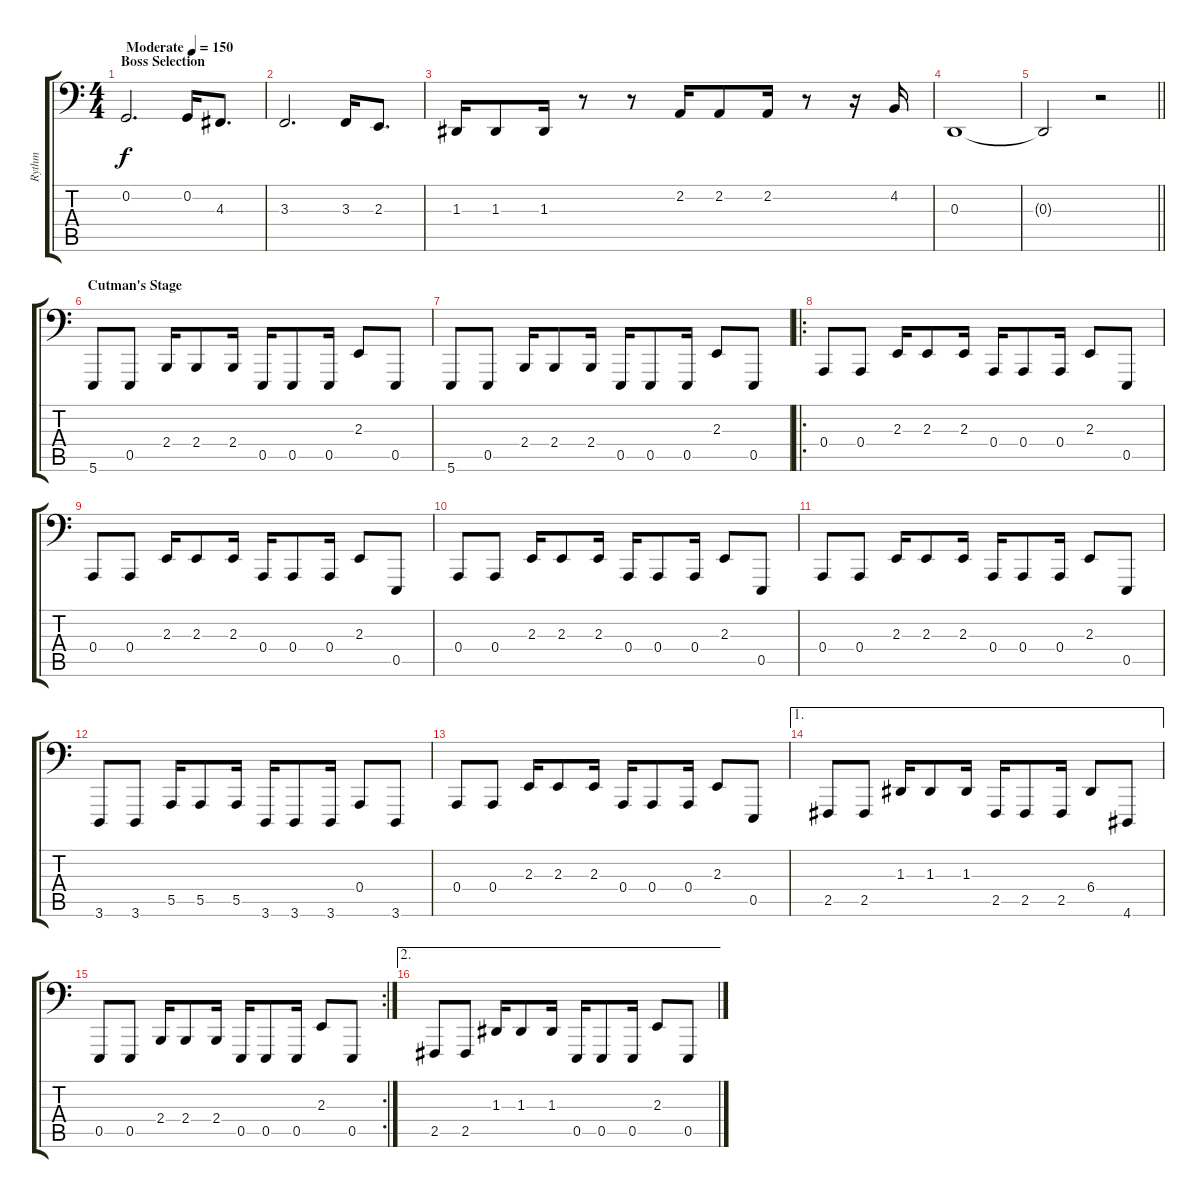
\track ("Rythm" "Rythm") {instrument acousticgrandpiano}
\staff {score tabs}
\tuning (C3 G2 D2 A1 E1 B0) {hide}
\ts (4 4)
\section ("" "Boss Selection")
\tempo (150 "Moderate")
\clef f4
\ks c
0.2.2{d dy f instrument acousticgrandpiano} 0.2.16 4.3.8{d} |
3.3.2{d} 3.3.16 2.3.8{d} |
1.3.16 1.3.8 1.3.16 r.8 r.8 2.2.16 2.2.8 2.2.16 r.8 r.16 4.2.16 |
0.3.1 |
\barLineRight lightlight
0.3{t}.2 r.2 |
\section ("" "Cutman's Stage")
5.6.8 0.5.8 2.4.16 2.4.8 2.4.16 0.5.16 0.5.8 0.5.16 2.3.8 0.5.8 |
5.6.8 0.5.8 2.4.16 2.4.8 2.4.16 0.5.16 0.5.8 0.5.16 2.3.8 0.5.8 |
\ro
0.4.8 0.4.8 2.3.16 2.3.8 2.3.16 0.4.16 0.4.8 0.4.16 2.3.8 0.5.8 |
0.4.8 0.4.8 2.3.16 2.3.8 2.3.16 0.4.16 0.4.8 0.4.16 2.3.8 0.5.8 |
0.4.8 0.4.8 2.3.16 2.3.8 2.3.16 0.4.16 0.4.8 0.4.16 2.3.8 0.5.8 |
0.4.8 0.4.8 2.3.16 2.3.8 2.3.16 0.4.16 0.4.8 0.4.16 2.3.8 0.5.8 |
3.6.8 3.6.8 5.5.16 5.5.8 5.5.16 3.6.16 3.6.8 3.6.16 0.4.8 3.6.8 |
0.4.8 0.4.8 2.3.16 2.3.8 2.3.16 0.4.16 0.4.8 0.4.16 2.3.8 0.5.8 |
\ae 1
2.5.8 2.5.8 1.3.16 1.3.8 1.3.16 2.5.16 2.5.8 2.5.16 6.4.8 4.6.8 |
\rc 2
0.5.8 0.5.8 2.4.16 2.4.8 2.4.16 0.5.16 0.5.8 0.5.16 2.3.8 0.5.8 |
\ae 2
2.5.8 2.5.8 1.3.16 1.3.8 1.3.16 0.5.16 0.5.8 0.5.16 2.3.8 0.5.8
